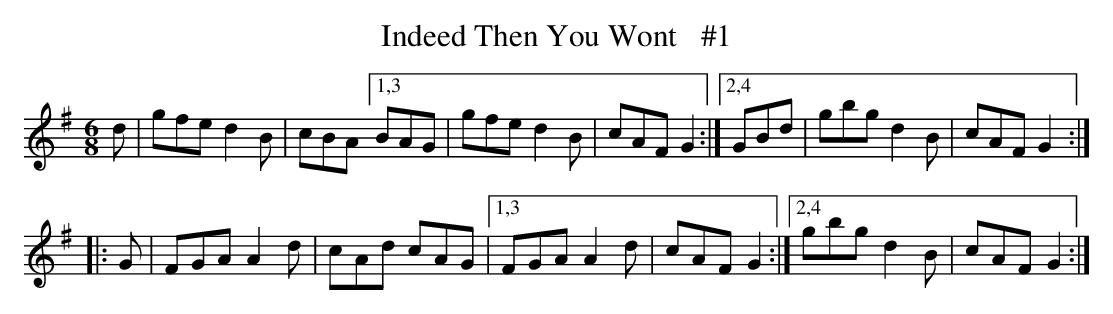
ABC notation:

X:1
T: Indeed Then You Wont   #1
M: 6/8
L: 1/8
K: G
d | gfe d2B | cBA [1,3 BAG | gfe d2B | cAF G2 :|[2,4 GBd | gbg d2B | cAF G2 :|
|: G | FGA A2d | cAd cAG |[1,3 FGA A2d | cAF G2 :|[2,4 gbg d2B | cAF G2 :|
